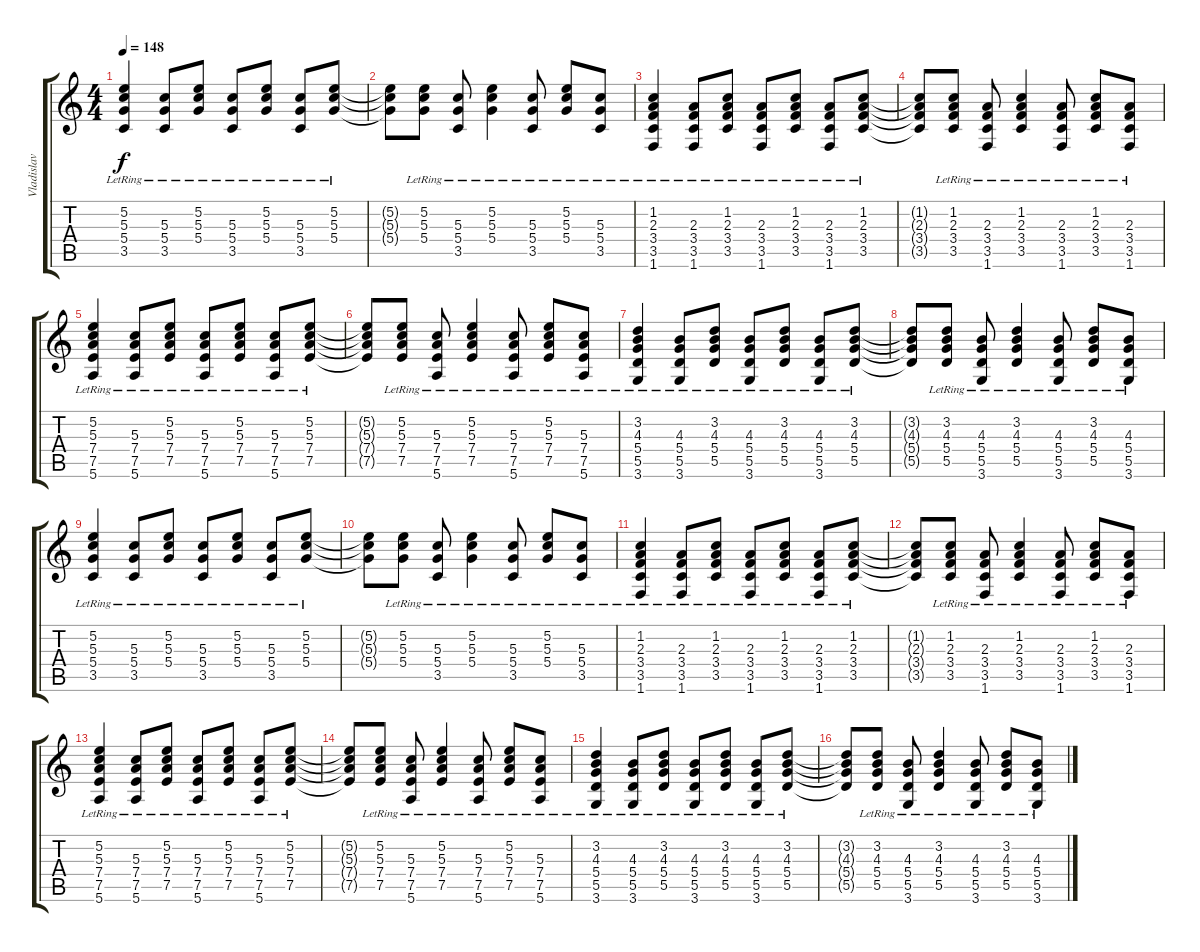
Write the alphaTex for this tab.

\track ("Vladislav Parshin" "Vladislav ") {instrument electricguitarclean}
\staff {score tabs}
\tuning (E4 B3 G3 D3 A2 E2) {hide}
\ts (4 4)
\section ("" "")
\tempo 148
\clef g2
\ks c
(5.2{lr} 5.3{lr} 5.4{lr} 3.5{lr}).4{dy f} (5.3{lr} 5.4{lr} 3.5{lr}).8 (5.2{lr} 5.3{lr} 5.4{lr}).8 (5.3{lr} 5.4{lr} 3.5{lr}).8 (5.2{lr} 5.3{lr} 5.4{lr}).8 (5.3{lr} 5.4{lr} 3.5{lr}).8 (5.2{lr} 5.3{lr} 5.4{lr}).8 |
(5.2{t} 5.3{t} 5.4{t}).8 (5.2{lr} 5.3{lr} 5.4{lr}).8 (5.3{lr} 5.4{lr} 3.5{lr}).8 (5.2{lr} 5.3{lr} 5.4{lr}).4 (5.3{lr} 5.4{lr} 3.5{lr}).8 (5.2{lr} 5.3{lr} 5.4{lr}).8 (5.3{lr} 5.4{lr} 3.5{lr}).8 |
(1.2{lr} 2.3{lr} 3.4{lr} 3.5{lr} 1.6{lr}).4 (2.3 3.4 3.5{lr} 1.6{lr}).8 (1.2{lr} 2.3{lr} 3.4{lr} 3.5{lr}).8 (2.3 3.4 3.5{lr} 1.6{lr}).8 (1.2{lr} 2.3{lr} 3.4{lr} 3.5{lr}).8 (2.3 3.4{lr} 3.5{lr} 1.6{lr}).8 (1.2{lr} 2.3{lr} 3.4{lr} 3.5{lr}).8 |
(1.2{t} 2.3{t} 3.4{t} 3.5{t}).8 (1.2{lr} 2.3{lr} 3.4{lr} 3.5{lr}).8 (2.3 3.4{lr} 3.5{lr} 1.6{lr}).8 (1.2{lr} 2.3{lr} 3.4{lr} 3.5{lr}).4 (2.3 3.4{lr} 3.5{lr} 1.6{lr}).8 (1.2{lr} 2.3{lr} 3.4{lr} 3.5{lr}).8 (2.3 3.4{lr} 3.5{lr} 1.6{lr}).8 |
(5.2{lr} 5.3{lr} 7.4{lr} 7.5{lr} 5.6{lr}).4 (5.3{lr} 7.4{lr} 7.5{lr} 5.6{lr}).8 (5.2{lr} 5.3{lr} 7.4{lr} 7.5{lr}).8 (5.3{lr} 7.4{lr} 7.5{lr} 5.6{lr}).8 (5.2{lr} 5.3{lr} 7.4{lr} 7.5{lr}).8 (5.3{lr} 7.4{lr} 7.5{lr} 5.6{lr}).8 (5.2{lr} 5.3{lr} 7.4{lr} 7.5{lr}).8 |
(5.2{t} 5.3{t} 7.4{t} 7.5{t}).8 (5.2{lr} 5.3{lr} 7.4{lr} 7.5{lr}).8 (5.3{lr} 7.4{lr} 7.5{lr} 5.6{lr}).8 (5.2{lr} 5.3{lr} 7.4{lr} 7.5{lr}).4 (5.3{lr} 7.4{lr} 7.5{lr} 5.6{lr}).8 (5.2{lr} 5.3{lr} 7.4{lr} 7.5{lr}).8 (5.3{lr} 7.4{lr} 7.5{lr} 5.6{lr}).8 |
(3.2{lr} 4.3{lr} 5.4{lr} 5.5{lr} 3.6{lr}).4 (4.3{lr} 5.4{lr} 5.5{lr} 3.6{lr}).8 (3.2{lr} 4.3{lr} 5.4{lr} 5.5{lr}).8 (4.3{lr} 5.4{lr} 5.5{lr} 3.6{lr}).8 (3.2{lr} 4.3{lr} 5.4{lr} 5.5{lr}).8 (4.3{lr} 5.4{lr} 5.5{lr} 3.6{lr}).8 (3.2{lr} 4.3{lr} 5.4{lr} 5.5{lr}).8 |
(3.2{t} 4.3{t} 5.4{t} 5.5{t}).8 (3.2{lr} 4.3{lr} 5.4{lr} 5.5{lr}).8 (4.3{lr} 5.4{lr} 5.5{lr} 3.6{lr}).8 (3.2{lr} 4.3{lr} 5.4{lr} 5.5{lr}).4 (4.3{lr} 5.4{lr} 5.5{lr} 3.6{lr}).8 (3.2{lr} 4.3{lr} 5.4{lr} 5.5{lr}).8 (4.3{lr} 5.4{lr} 5.5{lr} 3.6{lr}).8 |
(5.2{lr} 5.3{lr} 5.4{lr} 3.5{lr}).4 (5.3{lr} 5.4{lr} 3.5{lr}).8 (5.2{lr} 5.3{lr} 5.4{lr}).8 (5.3{lr} 5.4{lr} 3.5{lr}).8 (5.2{lr} 5.3{lr} 5.4{lr}).8 (5.3{lr} 5.4{lr} 3.5{lr}).8 (5.2{lr} 5.3{lr} 5.4{lr}).8 |
(5.2{t} 5.3{t} 5.4{t}).8 (5.2{lr} 5.3{lr} 5.4{lr}).8 (5.3{lr} 5.4{lr} 3.5{lr}).8 (5.2{lr} 5.3{lr} 5.4{lr}).4 (5.3{lr} 5.4{lr} 3.5{lr}).8 (5.2{lr} 5.3{lr} 5.4{lr}).8 (5.3{lr} 5.4{lr} 3.5{lr}).8 |
(1.2{lr} 2.3{lr} 3.4{lr} 3.5{lr} 1.6{lr}).4 (2.3 3.4 3.5{lr} 1.6{lr}).8 (1.2{lr} 2.3{lr} 3.4{lr} 3.5{lr}).8 (2.3 3.4 3.5{lr} 1.6{lr}).8 (1.2{lr} 2.3{lr} 3.4{lr} 3.5{lr}).8 (2.3 3.4{lr} 3.5{lr} 1.6{lr}).8 (1.2{lr} 2.3{lr} 3.4{lr} 3.5{lr}).8 |
(1.2{t} 2.3{t} 3.4{t} 3.5{t}).8 (1.2{lr} 2.3{lr} 3.4{lr} 3.5{lr}).8 (2.3 3.4{lr} 3.5{lr} 1.6{lr}).8 (1.2{lr} 2.3{lr} 3.4{lr} 3.5{lr}).4 (2.3 3.4{lr} 3.5{lr} 1.6{lr}).8 (1.2{lr} 2.3{lr} 3.4{lr} 3.5{lr}).8 (2.3 3.4{lr} 3.5{lr} 1.6{lr}).8 |
(5.2{lr} 5.3{lr} 7.4{lr} 7.5{lr} 5.6{lr}).4 (5.3{lr} 7.4{lr} 7.5{lr} 5.6{lr}).8 (5.2{lr} 5.3{lr} 7.4{lr} 7.5{lr}).8 (5.3{lr} 7.4{lr} 7.5{lr} 5.6{lr}).8 (5.2{lr} 5.3{lr} 7.4{lr} 7.5{lr}).8 (5.3{lr} 7.4{lr} 7.5{lr} 5.6{lr}).8 (5.2{lr} 5.3{lr} 7.4{lr} 7.5{lr}).8 |
(5.2{t} 5.3{t} 7.4{t} 7.5{t}).8 (5.2{lr} 5.3{lr} 7.4{lr} 7.5{lr}).8 (5.3{lr} 7.4{lr} 7.5{lr} 5.6{lr}).8 (5.2{lr} 5.3{lr} 7.4{lr} 7.5{lr}).4 (5.3{lr} 7.4{lr} 7.5{lr} 5.6{lr}).8 (5.2{lr} 5.3{lr} 7.4{lr} 7.5{lr}).8 (5.3{lr} 7.4{lr} 7.5{lr} 5.6{lr}).8 |
(3.2{lr} 4.3{lr} 5.4{lr} 5.5{lr} 3.6{lr}).4 (4.3{lr} 5.4{lr} 5.5{lr} 3.6{lr}).8 (3.2{lr} 4.3{lr} 5.4{lr} 5.5{lr}).8 (4.3{lr} 5.4{lr} 5.5{lr} 3.6{lr}).8 (3.2{lr} 4.3{lr} 5.4{lr} 5.5{lr}).8 (4.3{lr} 5.4{lr} 5.5{lr} 3.6{lr}).8 (3.2{lr} 4.3{lr} 5.4{lr} 5.5{lr}).8 |
(3.2{t} 4.3{t} 5.4{t} 5.5{t}).8 (3.2{lr} 4.3{lr} 5.4{lr} 5.5{lr}).8 (4.3{lr} 5.4{lr} 5.5{lr} 3.6{lr}).8 (3.2{lr} 4.3{lr} 5.4{lr} 5.5{lr}).4 (4.3{lr} 5.4{lr} 5.5{lr} 3.6{lr}).8 (3.2{lr} 4.3{lr} 5.4{lr} 5.5{lr}).8 (4.3{lr} 5.4{lr} 5.5{lr} 3.6{lr}).8
